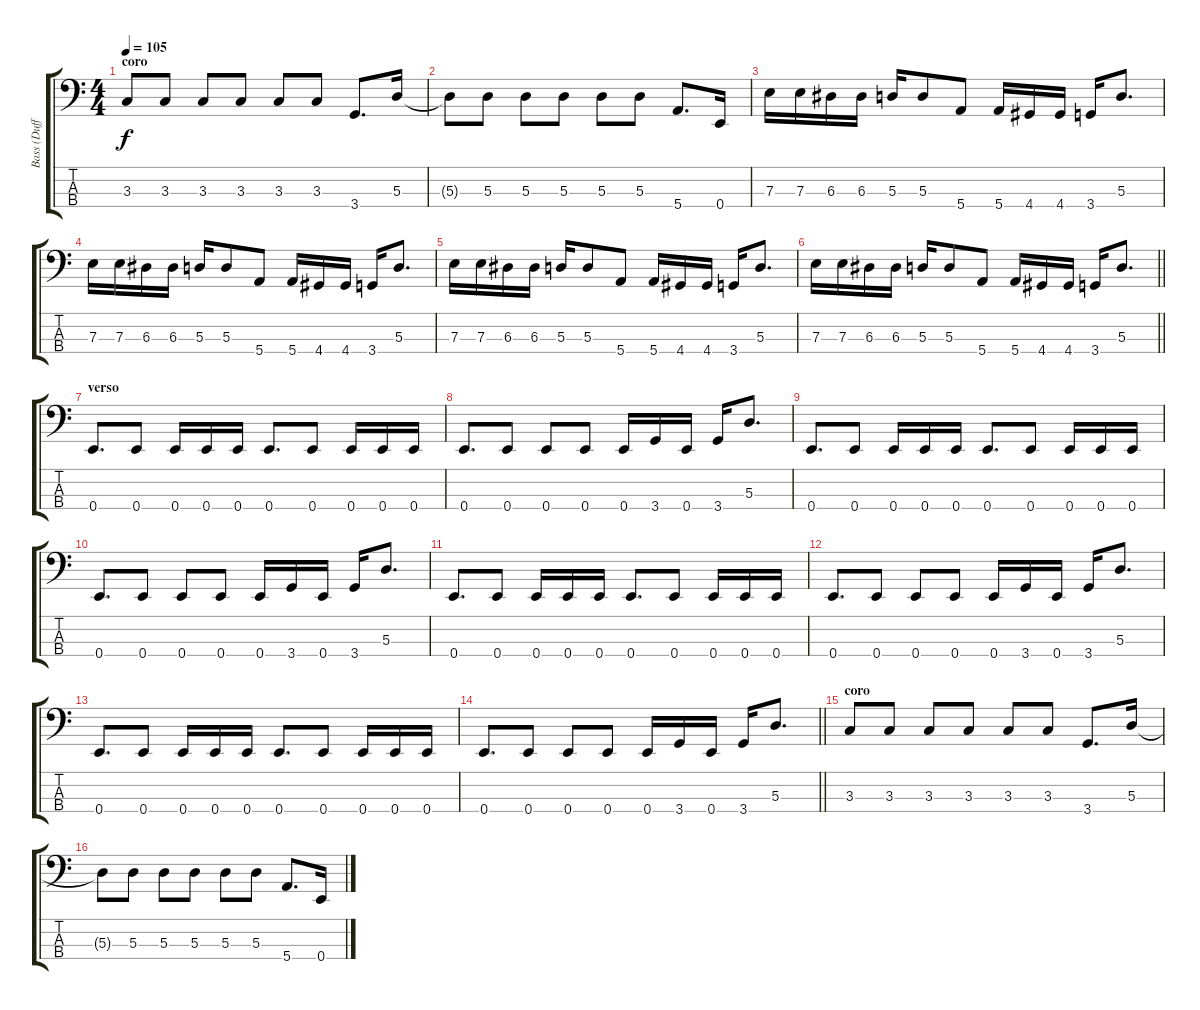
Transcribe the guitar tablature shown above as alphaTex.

\track ("Bass (Duff McKagan)" "Bass (Duff") {instrument electricbasspick}
\staff {score tabs}
\tuning (G2 D2 A1 E1) {hide}
\ts (4 4)
\section ("" "coro")
\tempo 105
\clef f4
\ks c
3.3.8{dy f} 3.3.8 3.3.8 3.3.8 3.3.8 3.3.8 3.4.8{d} 5.3.16 |
5.3{t}.8 5.3.8 5.3.8 5.3.8 5.3.8 5.3.8 5.4.8{d} 0.4.16 |
7.3.16 7.3.16 6.3.16 6.3.16 5.3.16 5.3.8 5.4.8 5.4.16 4.4.16 4.4.16 3.4.16 5.3.8{d} |
7.3.16 7.3.16 6.3.16 6.3.16 5.3.16 5.3.8 5.4.8 5.4.16 4.4.16 4.4.16 3.4.16 5.3.8{d} |
7.3.16 7.3.16 6.3.16 6.3.16 5.3.16 5.3.8 5.4.8 5.4.16 4.4.16 4.4.16 3.4.16 5.3.8{d} |
\barLineRight lightlight
7.3.16 7.3.16 6.3.16 6.3.16 5.3.16 5.3.8 5.4.8 5.4.16 4.4.16 4.4.16 3.4.16 5.3.8{d} |
\section ("" "verso")
0.4.8{d} 0.4.8 0.4.16 0.4.16 0.4.16 0.4.8{d} 0.4.8 0.4.16 0.4.16 0.4.16 |
0.4.8{d} 0.4.8 0.4.8 0.4.8 0.4.16 3.4.16 0.4.16 3.4.16 5.3.8{d} |
0.4.8{d} 0.4.8 0.4.16 0.4.16 0.4.16 0.4.8{d} 0.4.8 0.4.16 0.4.16 0.4.16 |
0.4.8{d} 0.4.8 0.4.8 0.4.8 0.4.16 3.4.16 0.4.16 3.4.16 5.3.8{d} |
0.4.8{d} 0.4.8 0.4.16 0.4.16 0.4.16 0.4.8{d} 0.4.8 0.4.16 0.4.16 0.4.16 |
0.4.8{d} 0.4.8 0.4.8 0.4.8 0.4.16 3.4.16 0.4.16 3.4.16 5.3.8{d} |
0.4.8{d} 0.4.8 0.4.16 0.4.16 0.4.16 0.4.8{d} 0.4.8 0.4.16 0.4.16 0.4.16 |
\barLineRight lightlight
0.4.8{d} 0.4.8 0.4.8 0.4.8 0.4.16 3.4.16 0.4.16 3.4.16 5.3.8{d} |
\section ("" "coro")
3.3.8 3.3.8 3.3.8 3.3.8 3.3.8 3.3.8 3.4.8{d} 5.3.16 |
5.3{t}.8 5.3.8 5.3.8 5.3.8 5.3.8 5.3.8 5.4.8{d} 0.4.16
